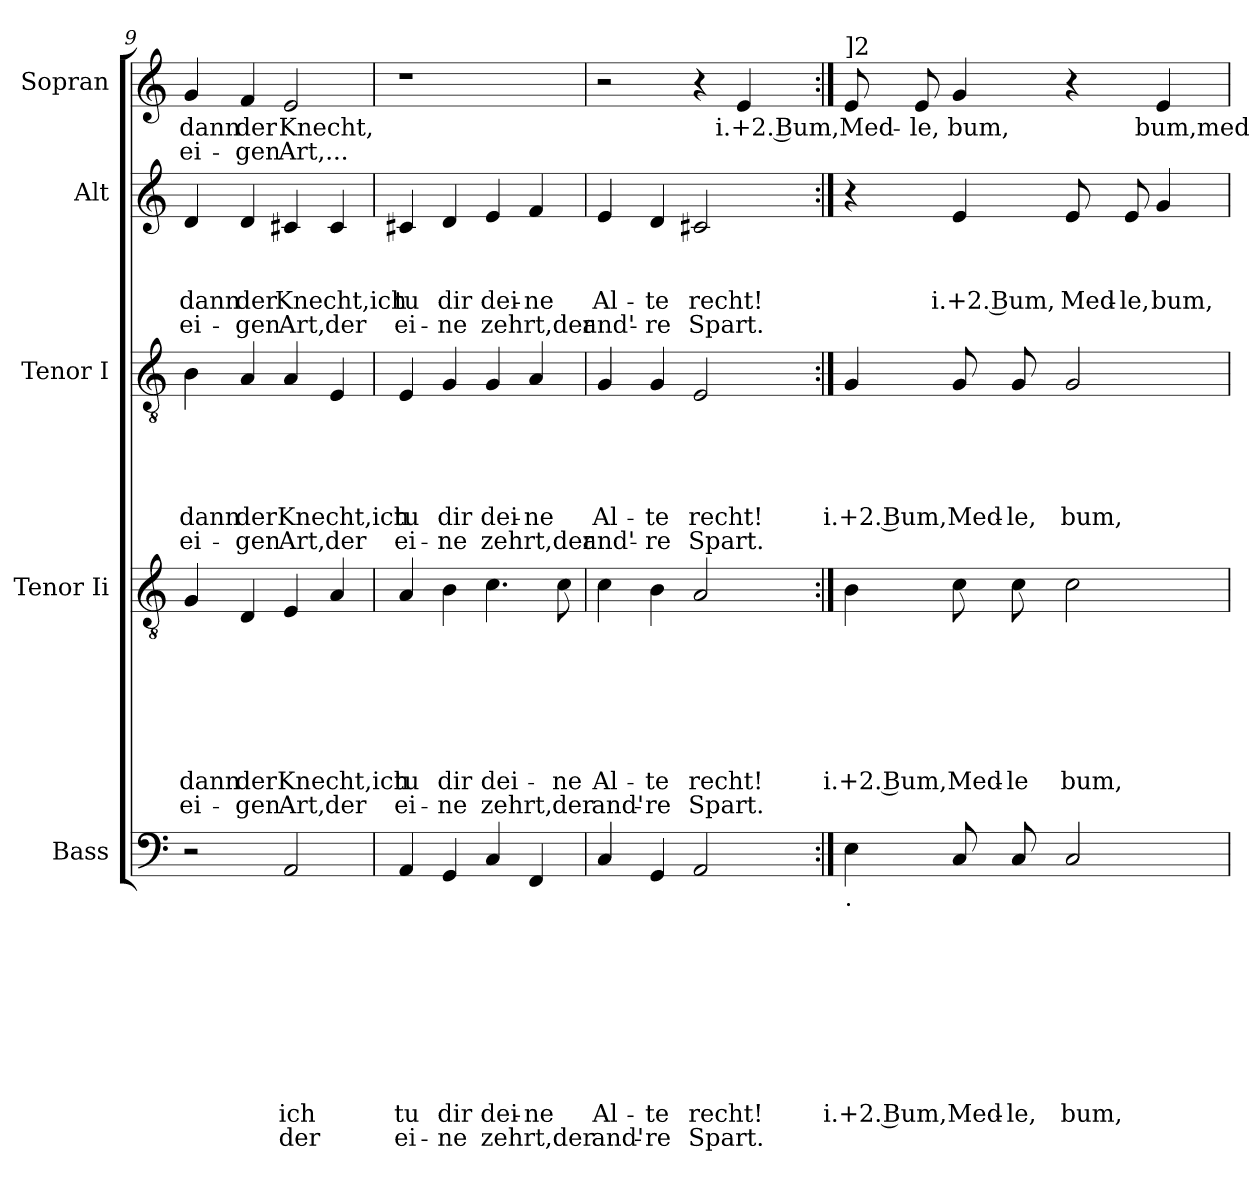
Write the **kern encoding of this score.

**kern	**text	**text	**text	**text	**text	**text	**text	**text	**text	**text	**kern	**text	**text	**text	**text	**text	**text	**text	**text	**kern	**text	**text	**text	**text	**text	**text	**kern	**text	**text	**text	**text	**kern	**text	**text
*part5	*part5	*part5	*part5	*part5	*part5	*part5	*part5	*part5	*part5	*part5	*part4	*part4	*part4	*part4	*part4	*part4	*part4	*part4	*part4	*part3	*part3	*part3	*part3	*part3	*part3	*part3	*part2	*part2	*part2	*part2	*part2	*part1	*part1	*part1
*staff5	*staff5	*staff5	*staff5	*staff5	*staff5	*staff5	*staff5	*staff5	*staff5	*staff5	*staff4	*staff4	*staff4	*staff4	*staff4	*staff4	*staff4	*staff4	*staff4	*staff3	*staff3	*staff3	*staff3	*staff3	*staff3	*staff3	*staff2	*staff2	*staff2	*staff2	*staff2	*staff1	*staff1	*staff1
*I"Bass	*	*	*	*	*	*	*	*	*	*	*I"Tenor Ii	*	*	*	*	*	*	*	*	*I"Tenor I	*	*	*	*	*	*	*I"Alt	*	*	*	*	*I"Sopran	*	*
*clefF4	*	*	*	*	*	*	*	*	*	*	*clefGv2	*	*	*	*	*	*	*	*	*clefGv2	*	*	*	*	*	*	*clefG2	*	*	*	*	*clefG2	*	*
*k[]	*	*	*	*	*	*	*	*	*	*	*k[]	*	*	*	*	*	*	*	*	*k[]	*	*	*	*	*	*	*k[]	*	*	*	*	*k[]	*	*
*C:	*	*	*	*	*	*	*	*	*	*	*C:	*	*	*	*	*	*	*	*	*C:	*	*	*	*	*	*	*C:	*	*	*	*	*C:	*	*
=9	=9	=9	=9	=9	=9	=9	=9	=9	=9	=9	=9	=9	=9	=9	=9	=9	=9	=9	=9	=9	=9	=9	=9	=9	=9	=9	=9	=9	=9	=9	=9	=9	=9	=9
!	!	!	!	!	!	!	!	!	!	!	!	!	!	!	!	!	!	!LO:LY:b	!LO:LY:b	!	!	!	!	!	!LO:LY:b	!LO:LY:b	!	!	!	!LO:LY:b	!LO:LY:b	!	!LO:LY:b	!LO:LY:b
2r	.	.	.	.	.	.	.	.	.	.	4G/	.	.	.	.	.	.	dann	ei-	4B\	.	.	.	.	dann	ei-	4d/	.	.	dann	ei-	4g/	dann	ei-
!	!	!	!	!	!	!	!	!	!	!	!	!	!	!	!	!	!	!LO:LY:b	!LO:LY:b	!	!	!	!	!	!LO:LY:b	!LO:LY:b	!	!	!	!LO:LY:b	!LO:LY:b	!	!LO:LY:b	!LO:LY:b
.	.	.	.	.	.	.	.	.	.	.	4D/	.	.	.	.	.	.	der	-gen	4A/	.	.	.	.	der	-gen	4d/	.	.	der	-gen	4f/	der	-gen
!	!	!	!	!	!	!	!	!	!LO:LY:b	!LO:LY:b	!	!	!	!	!	!	!	!LO:LY:b	!LO:LY:b	!	!	!	!	!	!LO:LY:b	!LO:LY:b	!	!	!	!LO:LY:b	!LO:LY:b	!	!LO:LY:b	!LO:LY:b
2AA/	.	.	.	.	.	.	.	.	ich	der	4E/	.	.	.	.	.	.	Knecht,ich	Art,	4A/	.	.	.	.	Knecht,ich	Art,	4c#X/	.	.	Knecht,ich	Art,	2e/	Knecht,	Art,...
!	!	!	!	!	!	!	!	!	!	!	!	!	!	!	!	!	!	!	!LO:LY:b	!	!	!	!	!	!	!LO:LY:b	!	!	!	!	!LO:LY:b	!	!	!
.	.	.	.	.	.	.	.	.	.	.	4A/	.	.	.	.	.	.	.	der	4E/	.	.	.	.	.	der	4c#/	.	.	.	der	.	.	.
=10	=10	=10	=10	=10	=10	=10	=10	=10	=10	=10	=10	=10	=10	=10	=10	=10	=10	=10	=10	=10	=10	=10	=10	=10	=10	=10	=10	=10	=10	=10	=10	=10	=10	=10
!	!	!	!	!	!	!	!	!	!LO:LY:b	!LO:LY:b	!	!	!	!	!	!	!	!LO:LY:b	!LO:LY:b	!	!	!	!	!	!LO:LY:b	!LO:LY:b	!	!	!	!LO:LY:b	!LO:LY:b	!	!	!
4AA/	.	.	.	.	.	.	.	.	tu	ei-	4A/	.	.	.	.	.	.	tu	ei-	4E/	.	.	.	.	tu	ei-	4c#X/	.	.	tu	ei-	1r	.	.
!	!	!	!	!	!	!	!	!	!LO:LY:b	!LO:LY:b	!	!	!	!	!	!	!	!LO:LY:b	!LO:LY:b	!	!	!	!	!	!LO:LY:b	!LO:LY:b	!	!	!	!LO:LY:b	!LO:LY:b	!	!	!
4GG/	.	.	.	.	.	.	.	.	dir	-ne	4B\	.	.	.	.	.	.	dir	-ne	4G/	.	.	.	.	dir	-ne	4d/	.	.	dir	-ne	.	.	.
!	!	!	!	!	!	!	!	!	!LO:LY:b	!LO:LY:b	!	!	!	!	!	!	!	!LO:LY:b	!LO:LY:b	!	!	!	!	!	!LO:LY:b	!LO:LY:b	!	!	!	!LO:LY:b	!LO:LY:b	!	!	!
4C/	.	.	.	.	.	.	.	.	dei-	zehrt,der	4.c\	.	.	.	.	.	.	dei-	zehrt,	4G/	.	.	.	.	dei-	zehrt,der	4e/	.	.	dei-	zehrt,der	.	.	.
!	!	!	!	!	!	!	!	!	!LO:LY:b	!	!	!	!	!	!	!	!	!	!	!	!	!	!	!	!LO:LY:b	!	!	!	!	!LO:LY:b	!	!	!	!
4FF/	.	.	.	.	.	.	.	.	-ne	.	.	.	.	.	.	.	.	.	.	4A/	.	.	.	.	-ne	.	4f/	.	.	-ne	.	.	.	.
!	!	!	!	!	!	!	!	!	!	!	!	!	!	!	!	!	!	!LO:LY:b	!LO:LY:b	!	!	!	!	!	!	!	!	!	!	!	!	!	!	!
.	.	.	.	.	.	.	.	.	.	.	8c\	.	.	.	.	.	.	-ne	der	.	.	.	.	.	.	.	.	.	.	.	.	.	.	.
=11	=11	=11	=11	=11	=11	=11	=11	=11	=11	=11	=11	=11	=11	=11	=11	=11	=11	=11	=11	=11	=11	=11	=11	=11	=11	=11	=11	=11	=11	=11	=11	=11	=11	=11
!	!	!	!	!	!	!	!	!	!LO:LY:b	!LO:LY:b	!	!	!	!	!	!	!	!LO:LY:b	!LO:LY:b	!	!	!	!	!	!LO:LY:b	!LO:LY:b	!	!	!	!LO:LY:b	!LO:LY:b	!	!	!
4C/	.	.	.	.	.	.	.	.	Al-	and'-	4c\	.	.	.	.	.	.	Al-	and'-	4G/	.	.	.	.	Al-	and'-	4e/	.	.	Al-	and'-	2r	.	.
!	!	!	!	!	!	!	!	!	!LO:LY:b	!LO:LY:b	!	!	!	!	!	!	!	!LO:LY:b	!LO:LY:b	!	!	!	!	!	!LO:LY:b	!LO:LY:b	!	!	!	!LO:LY:b	!LO:LY:b	!	!	!
4GG/	.	.	.	.	.	.	.	.	-te	-re	4B\	.	.	.	.	.	.	-te	-re	4G/	.	.	.	.	-te	-re	4d/	.	.	-te	-re	.	.	.
!	!	!	!	!	!	!	!	!	!LO:LY:b	!LO:LY:b	!	!	!	!	!	!	!	!LO:LY:b	!LO:LY:b	!	!	!	!	!	!LO:LY:b	!LO:LY:b	!	!	!	!LO:LY:b	!LO:LY:b	!	!	!
2AA/	.	.	.	.	.	.	.	.	recht!	Spart.	2A/	.	.	.	.	.	.	recht!	Spart.	2E/	.	.	.	.	recht!	Spart.	2c#X/	.	.	recht!	Spart.	4r	.	.
!	!	!	!	!	!	!	!	!	!	!	!	!	!	!	!	!	!	!	!	!	!	!	!	!	!	!	!	!	!	!	!	!	!LO:LY:b:rj	!
.	.	.	.	.	.	.	.	.	.	.	.	.	.	.	.	.	.	.	.	.	.	.	.	.	.	.	.	.	.	.	.	4e/	i.+2. Bum,	.
!!LO:LB:g=z
=12:|!	=12:|!	=12:|!	=12:|!	=12:|!	=12:|!	=12:|!	=12:|!	=12:|!	=12:|!	=12:|!	=12:|!	=12:|!	=12:|!	=12:|!	=12:|!	=12:|!	=12:|!	=12:|!	=12:|!	=12:|!	=12:|!	=12:|!	=12:|!	=12:|!	=12:|!	=12:|!	=12:|!	=12:|!	=12:|!	=12:|!	=12:|!	=12:|!	=12:|!	=12:|!
!	!	!	!	!	!	!	!	!	!	!	!	!	!	!	!	!	!	!	!	!	!	!	!	!	!	!	!	!	!	!	!	!LO:TX:a:t=]2	!	!
!LO:TX:b:t=.	!	!	!	!	!	!	!	!	!	!	!	!	!	!	!	!	!	!	!	!	!	!	!	!	!	!	!	!	!	!	!	!	!	!
!	!	!	!	!	!	!	!	!	!LO:LY:b:rj	!	!	!	!	!	!	!	!	!LO:LY:b:rj	!	!	!	!	!	!	!LO:LY:b:rj	!	!	!	!	!	!	!	!LO:LY:b	!
4E\	.	.	.	.	.	.	.	.	i.+2. Bum,	.	4B\	.	.	.	.	.	.	i.+2. Bum,	.	4G/	.	.	.	.	i.+2. Bum,	.	4r	.	.	.	.	8e/	Med-	.
!	!	!	!	!	!	!	!	!	!	!	!	!	!	!	!	!	!	!	!	!	!	!	!	!	!	!	!	!	!	!	!	!	!LO:LY:b	!
.	.	.	.	.	.	.	.	.	.	.	.	.	.	.	.	.	.	.	.	.	.	.	.	.	.	.	.	.	.	.	.	8e/	-le,	.
!	!	!	!	!	!	!	!	!	!LO:LY:b	!	!	!	!	!	!	!	!	!LO:LY:b	!	!	!	!	!	!	!LO:LY:b	!	!	!	!	!LO:LY:b:rj	!	!	!LO:LY:b	!
8C/	.	.	.	.	.	.	.	.	Med-	.	8c\	.	.	.	.	.	.	Med-	.	8G/	.	.	.	.	Med-	.	4e/	.	.	i.+2. Bum,	.	4g/	bum,	.
!	!	!	!	!	!	!	!	!	!LO:LY:b	!	!	!	!	!	!	!	!	!LO:LY:b	!	!	!	!	!	!	!LO:LY:b	!	!	!	!	!	!	!	!	!
8C/	.	.	.	.	.	.	.	.	-le,	.	8c\	.	.	.	.	.	.	-le	.	8G/	.	.	.	.	-le,	.	.	.	.	.	.	.	.	.
!	!	!	!	!	!	!	!	!	!LO:LY:b	!	!	!	!	!	!	!	!	!LO:LY:b	!	!	!	!	!	!	!LO:LY:b	!	!	!	!	!LO:LY:b	!	!	!	!
2C/	.	.	.	.	.	.	.	.	bum,	.	2c\	.	.	.	.	.	.	bum,	.	2G/	.	.	.	.	bum,	.	8e/	.	.	Med-	.	4r	.	.
!	!	!	!	!	!	!	!	!	!	!	!	!	!	!	!	!	!	!	!	!	!	!	!	!	!	!	!	!	!	!LO:LY:b	!	!	!	!
.	.	.	.	.	.	.	.	.	.	.	.	.	.	.	.	.	.	.	.	.	.	.	.	.	.	.	8e/	.	.	-le,	.	.	.	.
!	!	!	!	!	!	!	!	!	!	!	!	!	!	!	!	!	!	!	!	!	!	!	!	!	!	!	!	!	!	!LO:LY:b	!	!	!LO:LY:b	!
.	.	.	.	.	.	.	.	.	.	.	.	.	.	.	.	.	.	.	.	.	.	.	.	.	.	.	4g/	.	.	bum,	.	4e/	bum,med-	.
=	=	=	=	=	=	=	=	=	=	=	=	=	=	=	=	=	=	=	=	=	=	=	=	=	=	=	=	=	=	=	=	=	=	=
*-	*-	*-	*-	*-	*-	*-	*-	*-	*-	*-	*-	*-	*-	*-	*-	*-	*-	*-	*-	*-	*-	*-	*-	*-	*-	*-	*-	*-	*-	*-	*-	*-	*-	*-
